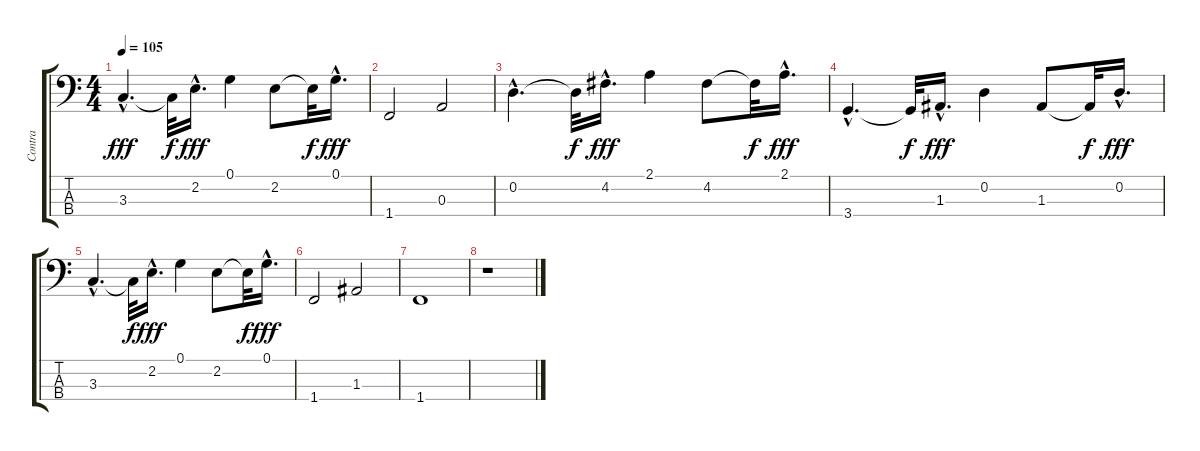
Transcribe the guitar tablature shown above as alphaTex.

\track ("Contra" "Contra") {instrument fretlessbass}
\staff {score tabs}
\tuning (G2 D2 A1 E1) {hide}
\ts (4 4)
\tempo 105
\clef f4
\ks c
3.3{hac}.4{d dy fff} 3.3{t}.32{dy f} 2.2{hac}.16{d dy fff} 0.1.4 2.2.8 2.2{t}.32{dy f} 0.1{hac}.16{d dy fff} |
1.4.2 0.3.2 |
0.2{hac}.4{d} 0.2{t}.32{dy f} 4.2{hac}.16{d dy fff} 2.1.4 4.2.8 4.2{t}.32{dy f} 2.1{hac}.16{d dy fff} |
3.4{hac}.4{d} 3.4{t}.32{dy f} 1.3{hac}.16{d dy fff} 0.2.4 1.3.8 1.3{t}.32{dy f} 0.2{hac}.16{d dy fff} |
3.3{hac}.4{d} 3.3{t}.32{dy f} 2.2{hac}.16{d dy fff} 0.1.4 2.2.8 2.2{t}.32{dy f} 0.1{hac}.16{d dy fff} |
1.4.2 1.3.2 |
1.4.1 |
r.1
